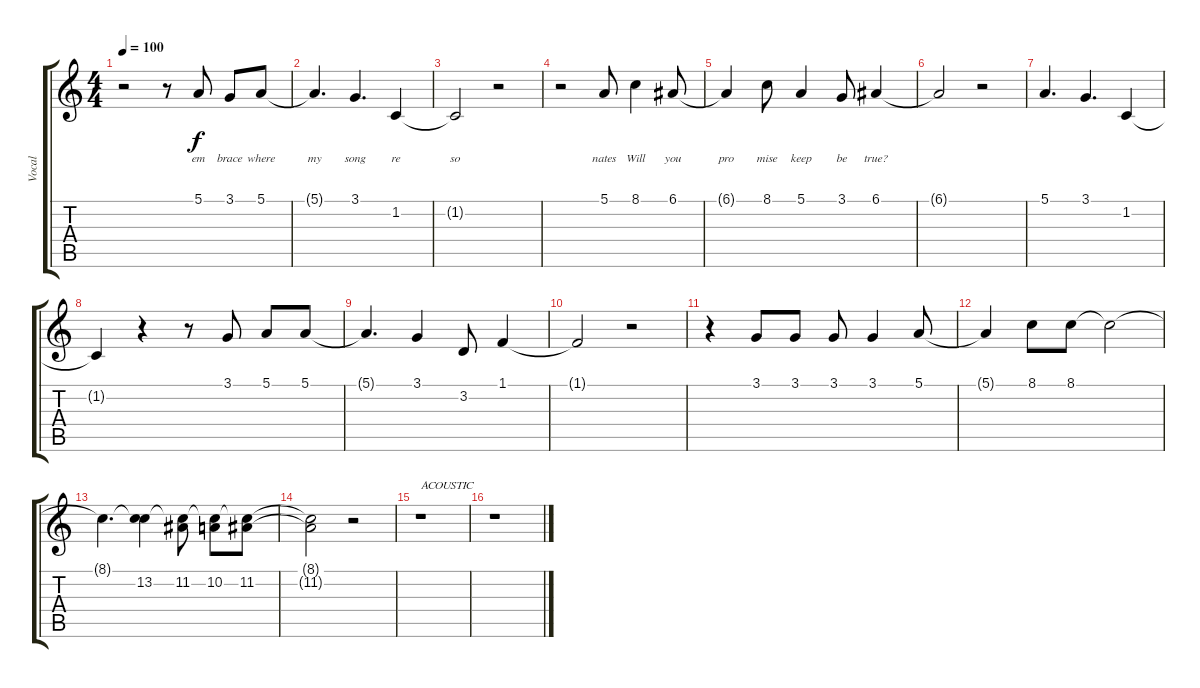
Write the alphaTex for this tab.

\track ("Vocal" "Vocal") {instrument acousticgrandpiano}
\staff {score tabs}
\tuning (E4 B3 G3 D3 A2 E2) {hide}
\ts (4 4)
\tempo 100
\clef g2
\ks c
r.2{dy f} r.8 5.1.8{lyrics (0 "em") lyrics (1 "") lyrics (2 "") lyrics (3 "") lyrics (4 "")} 3.1.8{lyrics (0 "brace") lyrics (1 "") lyrics (2 "") lyrics (3 "") lyrics (4 "")} 5.1.8{lyrics (0 "where") lyrics (1 "") lyrics (2 "") lyrics (3 "") lyrics (4 "")} |
5.1{t}.4{d lyrics (0 "my") lyrics (1 "") lyrics (2 "") lyrics (3 "") lyrics (4 "")} 3.1.4{d lyrics (0 "song") lyrics (1 "") lyrics (2 "") lyrics (3 "") lyrics (4 "")} 1.2.4{lyrics (0 "re") lyrics (1 "") lyrics (2 "") lyrics (3 "") lyrics (4 "")} |
1.2{t}.2{lyrics (0 "so") lyrics (1 "") lyrics (2 "") lyrics (3 "") lyrics (4 "")} r.2 |
r.2 5.1.8{lyrics (0 "nates") lyrics (1 "") lyrics (2 "") lyrics (3 "") lyrics (4 "")} 8.1.4{lyrics (0 "Will") lyrics (1 "") lyrics (2 "") lyrics (3 "") lyrics (4 "")} 6.1.8{lyrics (0 "you") lyrics (1 "") lyrics (2 "") lyrics (3 "") lyrics (4 "")} |
6.1{t}.4{lyrics (0 "pro") lyrics (1 "") lyrics (2 "") lyrics (3 "") lyrics (4 "")} 8.1.8{lyrics (0 "mise") lyrics (1 "") lyrics (2 "") lyrics (3 "") lyrics (4 "")} 5.1.4{lyrics (0 "keep") lyrics (1 "") lyrics (2 "") lyrics (3 "") lyrics (4 "")} 3.1.8{lyrics (0 "be") lyrics (1 "") lyrics (2 "") lyrics (3 "") lyrics (4 "")} 6.1.4{lyrics (0 "true?") lyrics (1 "") lyrics (2 "") lyrics (3 "") lyrics (4 "")} |
6.1{t}.2 r.2 |
5.1.4{d} 3.1.4{d} 1.2.4 |
1.2{t}.4 r.4 r.8 3.1.8 5.1.8 5.1.8 |
5.1{t}.4{d} 3.1.4 3.2.8 1.1.4 |
1.1{t}.2 r.2 |
r.4 3.1.8 3.1.8 3.1.8 3.1.4 5.1.8 |
5.1{t}.4 8.1.8 8.1.8 8.1{t}.2 |
8.1{t}.4{d} (8.1{t} 13.2).4 (8.1{t} 11.2).8 (8.1{t} 10.2).8 (8.1{t} 11.2).8 |
(8.1{t} 11.2{t}).2 r.2 |
r.1{txt "ACOUSTIC"} |
r.1
